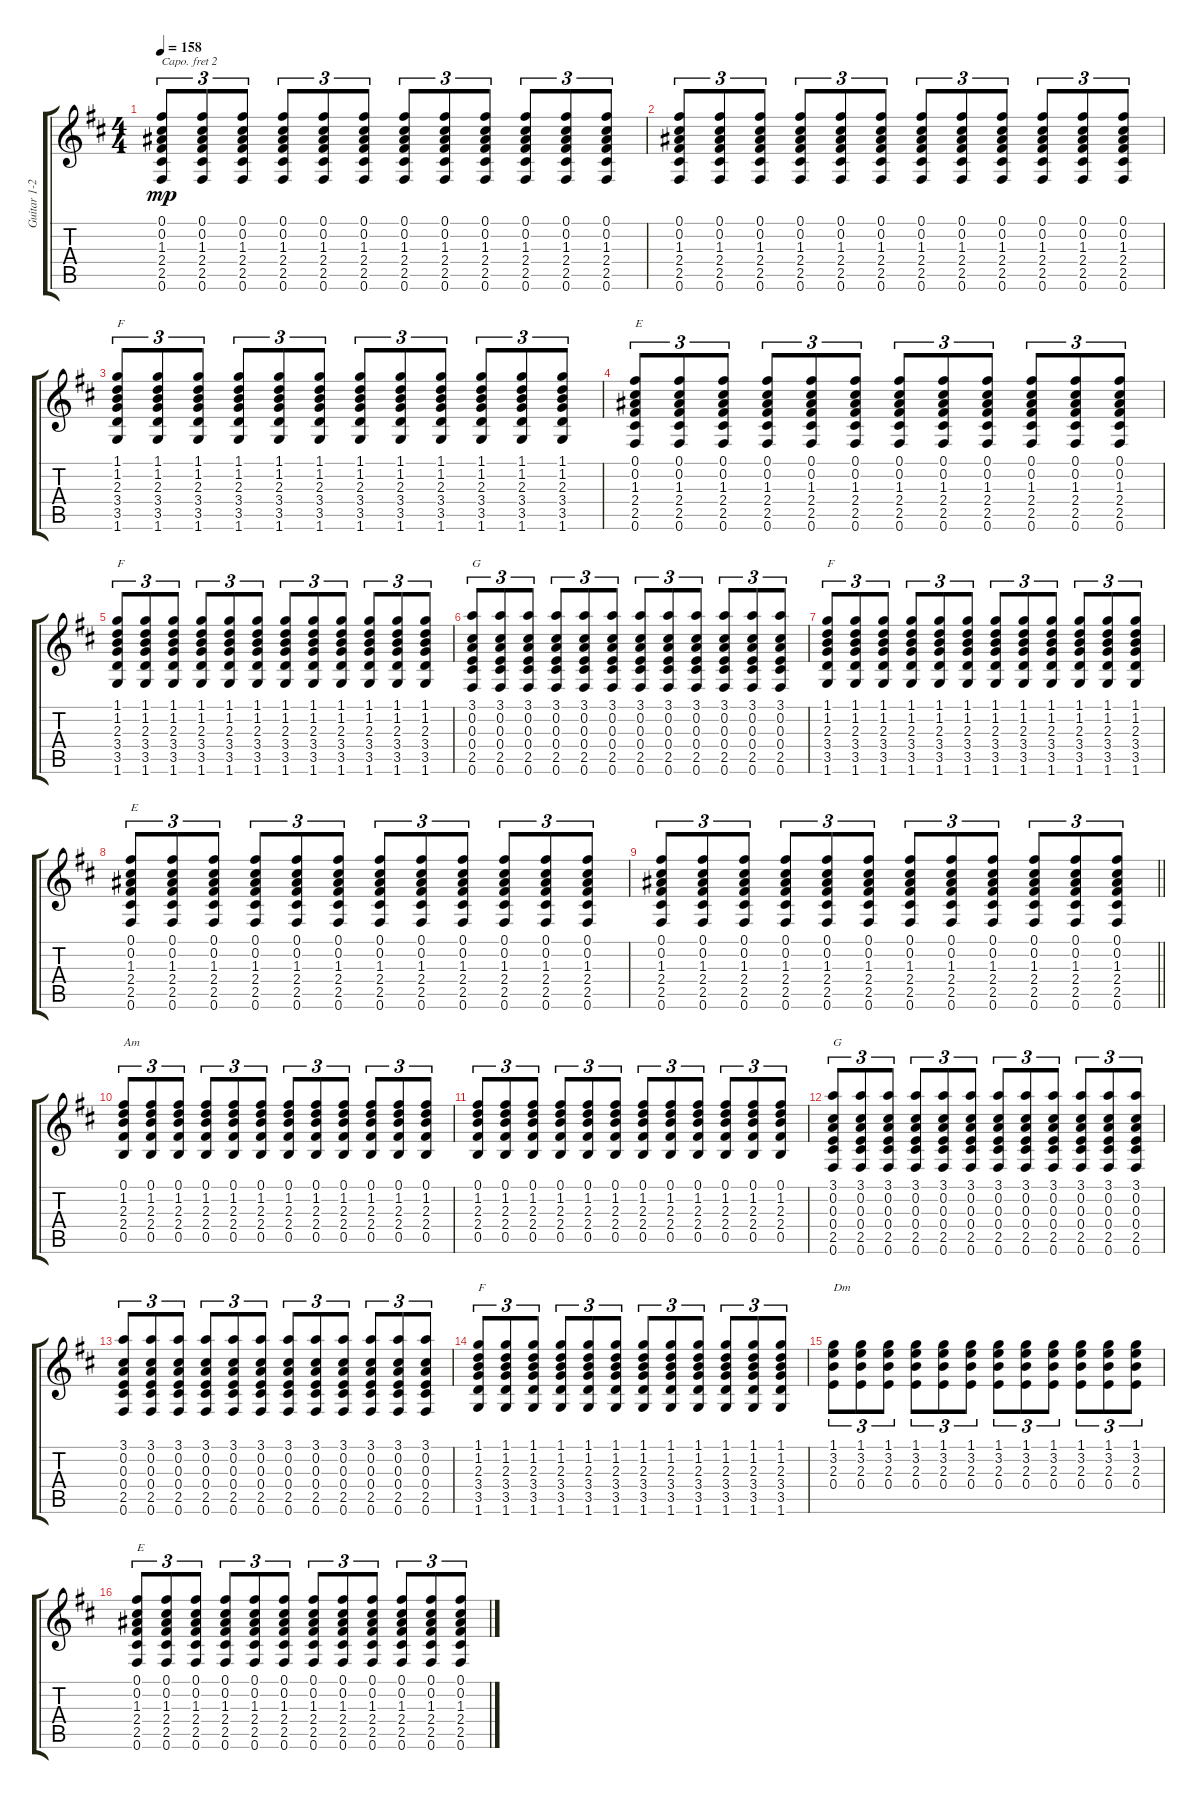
\track ("Guitar 1-2" "Guitar 1-2") {instrument acousticguitarsteel}
\staff {score tabs}
\capo 2
\tuning (E4 B3 G3 D3 A2 E2) {hide}
\ts (4 4)
\tempo 158
\clef g2
\ks d
(0.1 0.2 1.3 2.4 2.5 0.6).8{tu (3 2) dy mp} (0.1 0.2 1.3 2.4 2.5 0.6).8{tu (3 2)} (0.1 0.2 1.3 2.4 2.5 0.6).8{tu (3 2)} (0.1 0.2 1.3 2.4 2.5 0.6).8{tu (3 2)} (0.1 0.2 1.3 2.4 2.5 0.6).8{tu (3 2)} (0.1 0.2 1.3 2.4 2.5 0.6).8{tu (3 2)} (0.1 0.2 1.3 2.4 2.5 0.6).8{tu (3 2)} (0.1 0.2 1.3 2.4 2.5 0.6).8{tu (3 2)} (0.1 0.2 1.3 2.4 2.5 0.6).8{tu (3 2)} (0.1 0.2 1.3 2.4 2.5 0.6).8{tu (3 2)} (0.1 0.2 1.3 2.4 2.5 0.6).8{tu (3 2)} (0.1 0.2 1.3 2.4 2.5 0.6).8{tu (3 2)} |
(0.1 0.2 1.3 2.4 2.5 0.6).8{tu (3 2)} (0.1 0.2 1.3 2.4 2.5 0.6).8{tu (3 2)} (0.1 0.2 1.3 2.4 2.5 0.6).8{tu (3 2)} (0.1 0.2 1.3 2.4 2.5 0.6).8{tu (3 2)} (0.1 0.2 1.3 2.4 2.5 0.6).8{tu (3 2)} (0.1 0.2 1.3 2.4 2.5 0.6).8{tu (3 2)} (0.1 0.2 1.3 2.4 2.5 0.6).8{tu (3 2)} (0.1 0.2 1.3 2.4 2.5 0.6).8{tu (3 2)} (0.1 0.2 1.3 2.4 2.5 0.6).8{tu (3 2)} (0.1 0.2 1.3 2.4 2.5 0.6).8{tu (3 2)} (0.1 0.2 1.3 2.4 2.5 0.6).8{tu (3 2)} (0.1 0.2 1.3 2.4 2.5 0.6).8{tu (3 2)} |
(1.1 1.2 2.3 3.4 3.5 1.6).8{tu (3 2) txt "F"} (1.1 1.2 2.3 3.4 3.5 1.6).8{tu (3 2)} (1.1 1.2 2.3 3.4 3.5 1.6).8{tu (3 2)} (1.1 1.2 2.3 3.4 3.5 1.6).8{tu (3 2)} (1.1 1.2 2.3 3.4 3.5 1.6).8{tu (3 2)} (1.1 1.2 2.3 3.4 3.5 1.6).8{tu (3 2)} (1.1 1.2 2.3 3.4 3.5 1.6).8{tu (3 2)} (1.1 1.2 2.3 3.4 3.5 1.6).8{tu (3 2)} (1.1 1.2 2.3 3.4 3.5 1.6).8{tu (3 2)} (1.1 1.2 2.3 3.4 3.5 1.6).8{tu (3 2)} (1.1 1.2 2.3 3.4 3.5 1.6).8{tu (3 2)} (1.1 1.2 2.3 3.4 3.5 1.6).8{tu (3 2)} |
(0.1 0.2 1.3 2.4 2.5 0.6).8{tu (3 2) txt "E"} (0.1 0.2 1.3 2.4 2.5 0.6).8{tu (3 2)} (0.1 0.2 1.3 2.4 2.5 0.6).8{tu (3 2)} (0.1 0.2 1.3 2.4 2.5 0.6).8{tu (3 2)} (0.1 0.2 1.3 2.4 2.5 0.6).8{tu (3 2)} (0.1 0.2 1.3 2.4 2.5 0.6).8{tu (3 2)} (0.1 0.2 1.3 2.4 2.5 0.6).8{tu (3 2)} (0.1 0.2 1.3 2.4 2.5 0.6).8{tu (3 2)} (0.1 0.2 1.3 2.4 2.5 0.6).8{tu (3 2)} (0.1 0.2 1.3 2.4 2.5 0.6).8{tu (3 2)} (0.1 0.2 1.3 2.4 2.5 0.6).8{tu (3 2)} (0.1 0.2 1.3 2.4 2.5 0.6).8{tu (3 2)} |
(1.1 1.2 2.3 3.4 3.5 1.6).8{tu (3 2) txt "F"} (1.1 1.2 2.3 3.4 3.5 1.6).8{tu (3 2)} (1.1 1.2 2.3 3.4 3.5 1.6).8{tu (3 2)} (1.1 1.2 2.3 3.4 3.5 1.6).8{tu (3 2)} (1.1 1.2 2.3 3.4 3.5 1.6).8{tu (3 2)} (1.1 1.2 2.3 3.4 3.5 1.6).8{tu (3 2)} (1.1 1.2 2.3 3.4 3.5 1.6).8{tu (3 2)} (1.1 1.2 2.3 3.4 3.5 1.6).8{tu (3 2)} (1.1 1.2 2.3 3.4 3.5 1.6).8{tu (3 2)} (1.1 1.2 2.3 3.4 3.5 1.6).8{tu (3 2)} (1.1 1.2 2.3 3.4 3.5 1.6).8{tu (3 2)} (1.1 1.2 2.3 3.4 3.5 1.6).8{tu (3 2)} |
(3.1 0.2 0.3 0.4 2.5 0.6).8{tu (3 2) txt "G"} (3.1 0.2 0.3 0.4 2.5 0.6).8{tu (3 2)} (3.1 0.2 0.3 0.4 2.5 0.6).8{tu (3 2)} (3.1 0.2 0.3 0.4 2.5 0.6).8{tu (3 2)} (3.1 0.2 0.3 0.4 2.5 0.6).8{tu (3 2)} (3.1 0.2 0.3 0.4 2.5 0.6).8{tu (3 2)} (3.1 0.2 0.3 0.4 2.5 0.6).8{tu (3 2)} (3.1 0.2 0.3 0.4 2.5 0.6).8{tu (3 2)} (3.1 0.2 0.3 0.4 2.5 0.6).8{tu (3 2)} (3.1 0.2 0.3 0.4 2.5 0.6).8{tu (3 2)} (3.1 0.2 0.3 0.4 2.5 0.6).8{tu (3 2)} (3.1 0.2 0.3 0.4 2.5 0.6).8{tu (3 2)} |
(1.1 1.2 2.3 3.4 3.5 1.6).8{tu (3 2) txt "F"} (1.1 1.2 2.3 3.4 3.5 1.6).8{tu (3 2)} (1.1 1.2 2.3 3.4 3.5 1.6).8{tu (3 2)} (1.1 1.2 2.3 3.4 3.5 1.6).8{tu (3 2)} (1.1 1.2 2.3 3.4 3.5 1.6).8{tu (3 2)} (1.1 1.2 2.3 3.4 3.5 1.6).8{tu (3 2)} (1.1 1.2 2.3 3.4 3.5 1.6).8{tu (3 2)} (1.1 1.2 2.3 3.4 3.5 1.6).8{tu (3 2)} (1.1 1.2 2.3 3.4 3.5 1.6).8{tu (3 2)} (1.1 1.2 2.3 3.4 3.5 1.6).8{tu (3 2)} (1.1 1.2 2.3 3.4 3.5 1.6).8{tu (3 2)} (1.1 1.2 2.3 3.4 3.5 1.6).8{tu (3 2)} |
(0.1 0.2 1.3 2.4 2.5 0.6).8{tu (3 2) txt "E"} (0.1 0.2 1.3 2.4 2.5 0.6).8{tu (3 2)} (0.1 0.2 1.3 2.4 2.5 0.6).8{tu (3 2)} (0.1 0.2 1.3 2.4 2.5 0.6).8{tu (3 2)} (0.1 0.2 1.3 2.4 2.5 0.6).8{tu (3 2)} (0.1 0.2 1.3 2.4 2.5 0.6).8{tu (3 2)} (0.1 0.2 1.3 2.4 2.5 0.6).8{tu (3 2)} (0.1 0.2 1.3 2.4 2.5 0.6).8{tu (3 2)} (0.1 0.2 1.3 2.4 2.5 0.6).8{tu (3 2)} (0.1 0.2 1.3 2.4 2.5 0.6).8{tu (3 2)} (0.1 0.2 1.3 2.4 2.5 0.6).8{tu (3 2)} (0.1 0.2 1.3 2.4 2.5 0.6).8{tu (3 2)} |
\barLineRight lightlight
(0.1 0.2 1.3 2.4 2.5 0.6).8{tu (3 2)} (0.1 0.2 1.3 2.4 2.5 0.6).8{tu (3 2)} (0.1 0.2 1.3 2.4 2.5 0.6).8{tu (3 2)} (0.1 0.2 1.3 2.4 2.5 0.6).8{tu (3 2)} (0.1 0.2 1.3 2.4 2.5 0.6).8{tu (3 2)} (0.1 0.2 1.3 2.4 2.5 0.6).8{tu (3 2)} (0.1 0.2 1.3 2.4 2.5 0.6).8{tu (3 2)} (0.1 0.2 1.3 2.4 2.5 0.6).8{tu (3 2)} (0.1 0.2 1.3 2.4 2.5 0.6).8{tu (3 2)} (0.1 0.2 1.3 2.4 2.5 0.6).8{tu (3 2)} (0.1 0.2 1.3 2.4 2.5 0.6).8{tu (3 2)} (0.1 0.2 1.3 2.4 2.5 0.6).8{tu (3 2)} |
(0.1 1.2 2.3 2.4 0.5).8{tu (3 2) txt "Am"} (0.1 1.2 2.3 2.4 0.5).8{tu (3 2)} (0.1 1.2 2.3 2.4 0.5).8{tu (3 2)} (0.1 1.2 2.3 2.4 0.5).8{tu (3 2)} (0.1 1.2 2.3 2.4 0.5).8{tu (3 2)} (0.1 1.2 2.3 2.4 0.5).8{tu (3 2)} (0.1 1.2 2.3 2.4 0.5).8{tu (3 2)} (0.1 1.2 2.3 2.4 0.5).8{tu (3 2)} (0.1 1.2 2.3 2.4 0.5).8{tu (3 2)} (0.1 1.2 2.3 2.4 0.5).8{tu (3 2)} (0.1 1.2 2.3 2.4 0.5).8{tu (3 2)} (0.1 1.2 2.3 2.4 0.5).8{tu (3 2)} |
(0.1 1.2 2.3 2.4 0.5).8{tu (3 2)} (0.1 1.2 2.3 2.4 0.5).8{tu (3 2)} (0.1 1.2 2.3 2.4 0.5).8{tu (3 2)} (0.1 1.2 2.3 2.4 0.5).8{tu (3 2)} (0.1 1.2 2.3 2.4 0.5).8{tu (3 2)} (0.1 1.2 2.3 2.4 0.5).8{tu (3 2)} (0.1 1.2 2.3 2.4 0.5).8{tu (3 2)} (0.1 1.2 2.3 2.4 0.5).8{tu (3 2)} (0.1 1.2 2.3 2.4 0.5).8{tu (3 2)} (0.1 1.2 2.3 2.4 0.5).8{tu (3 2)} (0.1 1.2 2.3 2.4 0.5).8{tu (3 2)} (0.1 1.2 2.3 2.4 0.5).8{tu (3 2)} |
(3.1 0.2 0.3 0.4 2.5 0.6).8{tu (3 2) txt "G"} (3.1 0.2 0.3 0.4 2.5 0.6).8{tu (3 2)} (3.1 0.2 0.3 0.4 2.5 0.6).8{tu (3 2)} (3.1 0.2 0.3 0.4 2.5 0.6).8{tu (3 2)} (3.1 0.2 0.3 0.4 2.5 0.6).8{tu (3 2)} (3.1 0.2 0.3 0.4 2.5 0.6).8{tu (3 2)} (3.1 0.2 0.3 0.4 2.5 0.6).8{tu (3 2)} (3.1 0.2 0.3 0.4 2.5 0.6).8{tu (3 2)} (3.1 0.2 0.3 0.4 2.5 0.6).8{tu (3 2)} (3.1 0.2 0.3 0.4 2.5 0.6).8{tu (3 2)} (3.1 0.2 0.3 0.4 2.5 0.6).8{tu (3 2)} (3.1 0.2 0.3 0.4 2.5 0.6).8{tu (3 2)} |
(3.1 0.2 0.3 0.4 2.5 0.6).8{tu (3 2)} (3.1 0.2 0.3 0.4 2.5 0.6).8{tu (3 2)} (3.1 0.2 0.3 0.4 2.5 0.6).8{tu (3 2)} (3.1 0.2 0.3 0.4 2.5 0.6).8{tu (3 2)} (3.1 0.2 0.3 0.4 2.5 0.6).8{tu (3 2)} (3.1 0.2 0.3 0.4 2.5 0.6).8{tu (3 2)} (3.1 0.2 0.3 0.4 2.5 0.6).8{tu (3 2)} (3.1 0.2 0.3 0.4 2.5 0.6).8{tu (3 2)} (3.1 0.2 0.3 0.4 2.5 0.6).8{tu (3 2)} (3.1 0.2 0.3 0.4 2.5 0.6).8{tu (3 2)} (3.1 0.2 0.3 0.4 2.5 0.6).8{tu (3 2)} (3.1 0.2 0.3 0.4 2.5 0.6).8{tu (3 2)} |
(1.1 1.2 2.3 3.4 3.5 1.6).8{tu (3 2) txt "F"} (1.1 1.2 2.3 3.4 3.5 1.6).8{tu (3 2)} (1.1 1.2 2.3 3.4 3.5 1.6).8{tu (3 2)} (1.1 1.2 2.3 3.4 3.5 1.6).8{tu (3 2)} (1.1 1.2 2.3 3.4 3.5 1.6).8{tu (3 2)} (1.1 1.2 2.3 3.4 3.5 1.6).8{tu (3 2)} (1.1 1.2 2.3 3.4 3.5 1.6).8{tu (3 2)} (1.1 1.2 2.3 3.4 3.5 1.6).8{tu (3 2)} (1.1 1.2 2.3 3.4 3.5 1.6).8{tu (3 2)} (1.1 1.2 2.3 3.4 3.5 1.6).8{tu (3 2)} (1.1 1.2 2.3 3.4 3.5 1.6).8{tu (3 2)} (1.1 1.2 2.3 3.4 3.5 1.6).8{tu (3 2)} |
(1.1 3.2 2.3 0.4).8{tu (3 2) txt "Dm"} (1.1 3.2 2.3 0.4).8{tu (3 2)} (1.1 3.2 2.3 0.4).8{tu (3 2)} (1.1 3.2 2.3 0.4).8{tu (3 2)} (1.1 3.2 2.3 0.4).8{tu (3 2)} (1.1 3.2 2.3 0.4).8{tu (3 2)} (1.1 3.2 2.3 0.4).8{tu (3 2)} (1.1 3.2 2.3 0.4).8{tu (3 2)} (1.1 3.2 2.3 0.4).8{tu (3 2)} (1.1 3.2 2.3 0.4).8{tu (3 2)} (1.1 3.2 2.3 0.4).8{tu (3 2)} (1.1 3.2 2.3 0.4).8{tu (3 2)} |
(0.1 0.2 1.3 2.4 2.5 0.6).8{tu (3 2) txt "E"} (0.1 0.2 1.3 2.4 2.5 0.6).8{tu (3 2)} (0.1 0.2 1.3 2.4 2.5 0.6).8{tu (3 2)} (0.1 0.2 1.3 2.4 2.5 0.6).8{tu (3 2)} (0.1 0.2 1.3 2.4 2.5 0.6).8{tu (3 2)} (0.1 0.2 1.3 2.4 2.5 0.6).8{tu (3 2)} (0.1 0.2 1.3 2.4 2.5 0.6).8{tu (3 2)} (0.1 0.2 1.3 2.4 2.5 0.6).8{tu (3 2)} (0.1 0.2 1.3 2.4 2.5 0.6).8{tu (3 2)} (0.1 0.2 1.3 2.4 2.5 0.6).8{tu (3 2)} (0.1 0.2 1.3 2.4 2.5 0.6).8{tu (3 2)} (0.1 0.2 1.3 2.4 2.5 0.6).8{tu (3 2)}
